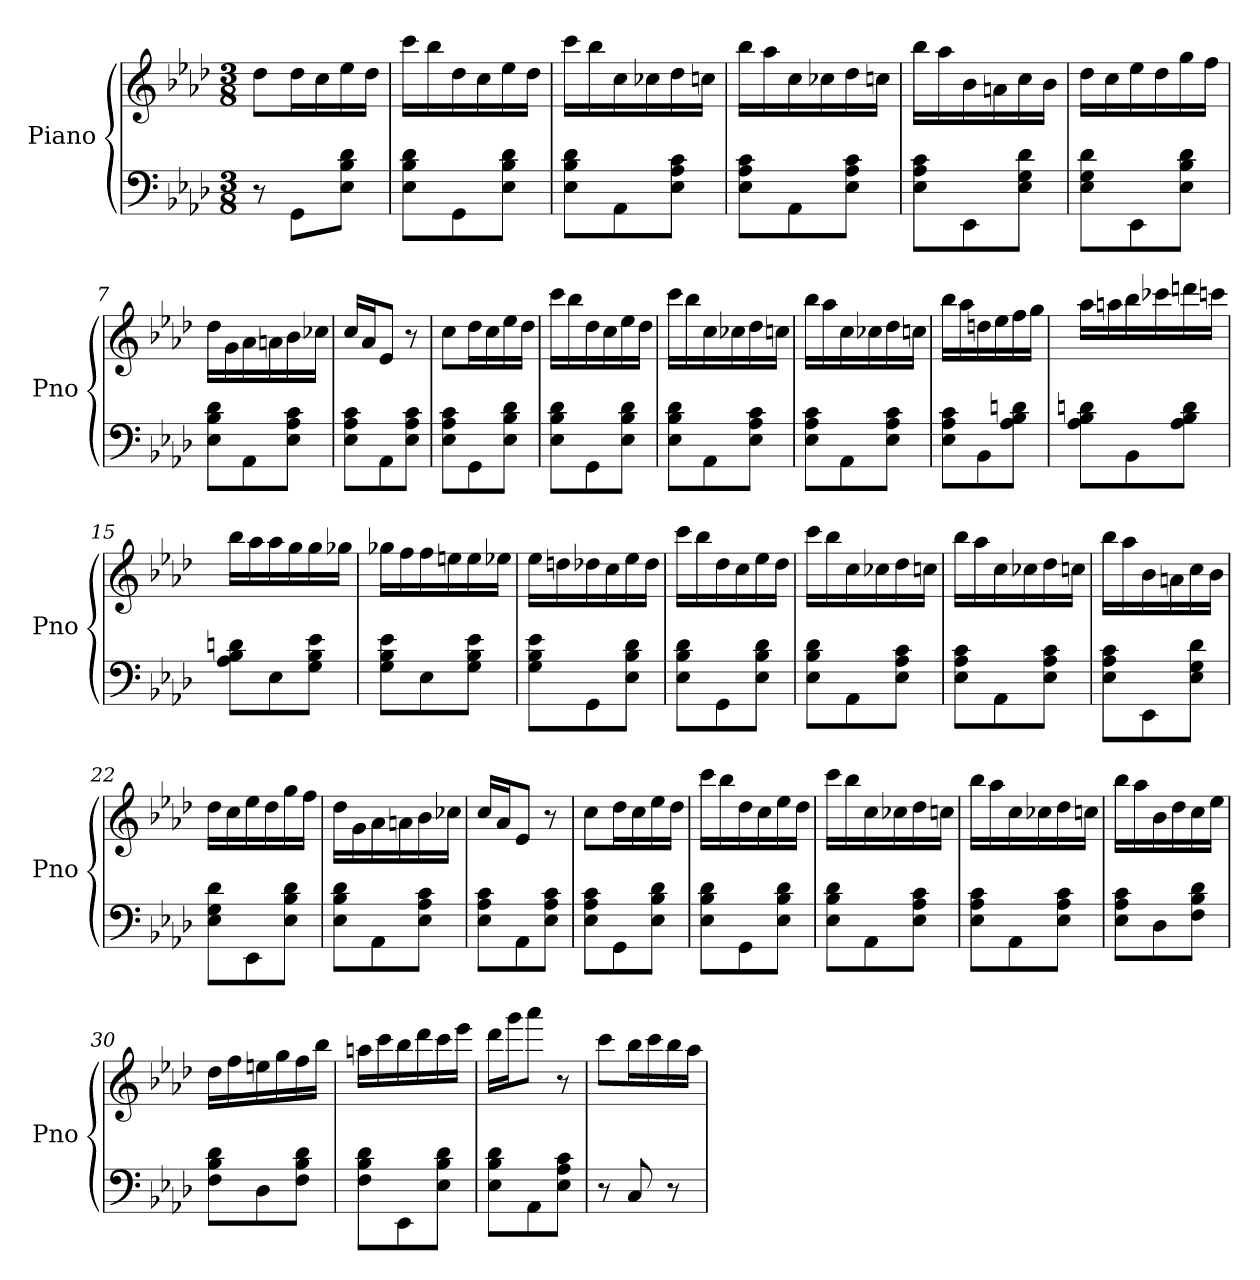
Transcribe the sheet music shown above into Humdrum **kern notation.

**kern	**kern
*part1	*part1
*staff2	*staff1
*I"Piano	*
*I'Pno	*
*clefF4	*clefG2
*k[b-e-a-d-]	*k[b-e-a-d-]
*M3/8	*M3/8
*MM150	*MM150
=1	=1
8r	8dd-\L
8GG\L	16dd-\L
.	16cc\
8E-\ 8B-\ 8d-\J	16ee-\
.	16dd-\JJ
=2	=2
8E-\ 8B-\ 8d-\L	16ccc\LL
.	16bb-\
8GG\	16dd-\
.	16cc\
8E-\ 8B-\ 8d-\J	16ee-\
.	16dd-\JJ
=3	=3
8E-\ 8B-\ 8d-\L	16ccc\LL
.	16bb-\
8AA-\	16cc\
.	16cc-X\
8E-\ 8A-\ 8c\J	16dd-\
.	16ccn\JJ
=4	=4
8E-\ 8A-\ 8c\L	16bb-\LL
.	16aa-\
8AA-\	16cc\
.	16cc-X\
8E-\ 8A-\ 8c\J	16dd-\
.	16ccn\JJ
=5	=5
8E-\ 8A-\ 8c\L	16bb-\LL
.	16aa-\
8EE-\	16b-\
.	16an\
8E-\ 8G\ 8d-\J	16cc\
.	16b-\JJ
=6	=6
8E-\ 8G\ 8d-\L	16dd-\LL
.	16cc\
8EE-\	16ee-\
.	16dd-\
8E-\ 8B-\ 8d-\J	16gg\
.	16ff\JJ
=7	=7
8E-\ 8B-\ 8d-\L	16dd-\LL
.	16g\
8AA-\	16a-\
.	16an\
8E-\ 8A-\ 8c\J	16b-\
.	16cc-X\JJ
=8	=8
8E-\ 8A-\ 8c\L	16cc/LL
.	16a-/J
8AA-\	8e-/J
8E-\ 8A-\ 8c\J	8r
=9	=9
8E-\ 8A-\ 8c\L	8cc\L
8GG\	16dd-\L
.	16cc\
8E-\ 8B-\ 8d-\J	16ee-\
.	16dd-\JJ
=10	=10
8E-\ 8B-\ 8d-\L	16ccc\LL
.	16bb-\
8GG\	16dd-\
.	16cc\
8E-\ 8B-\ 8d-\J	16ee-\
.	16dd-\JJ
=11	=11
8E-\ 8B-\ 8d-\L	16ccc\LL
.	16bb-\
8AA-\	16cc\
.	16cc-X\
8E-\ 8A-\ 8c\J	16dd-\
.	16ccn\JJ
=12	=12
8E-\ 8A-\ 8c\L	16bb-\LL
.	16aa-\
8AA-\	16cc\
.	16cc-X\
8E-\ 8A-\ 8c\J	16dd-\
.	16ccn\JJ
=13	=13
8E-\ 8A-\ 8c\L	16bb-\LL
.	16aa-\
8BB-\	16ddn\
.	16ee-\
8A-\ 8B-\ 8dn\J	16ff\
.	16gg\JJ
=14	=14
8A-\ 8B-\ 8dn\L	16aa-\LL
.	16aan\
8BB-\	16bb-\
.	16ccc-X\
8A-\ 8B-\ 8d\J	16dddn\
.	16cccn\JJ
=15	=15
8A-\ 8B-\ 8dn\L	16bb-\LL
.	16aa-\
8E-\	16aa-\
.	16gg\
8G\ 8B-\ 8e-\J	16gg\
.	16gg-X\JJ
=16	=16
8G\ 8B-\ 8e-\L	16gg-X\LL
.	16ff\
8E-\	16ff\
.	16een\
8G\ 8B-\ 8e-\J	16ee\
*	*MM142
.	16ee-X\JJ
=17	=17
8G\ 8B-\ 8e-\L	16ee-\LL
.	16ddn\
*	*MM134
8GG\	16dd-X\
.	16cc\
8E-\ 8B-\ 8d-\J	16ee-\
.	16dd-\JJ
=18	=18
8E-\ 8B-\ 8d-\L	16ccc\LL
.	16bb-\
8GG\	16dd-\
.	16cc\
8E-\ 8B-\ 8d-\J	16ee-\
.	16dd-\JJ
=19	=19
8E-\ 8B-\ 8d-\L	16ccc\LL
.	16bb-\
8AA-\	16cc\
.	16cc-X\
8E-\ 8A-\ 8c\J	16dd-\
.	16ccn\JJ
=20	=20
8E-\ 8A-\ 8c\L	16bb-\LL
.	16aa-\
8AA-\	16cc\
.	16cc-X\
8E-\ 8A-\ 8c\J	16dd-\
.	16ccn\JJ
=21	=21
8E-\ 8A-\ 8c\L	16bb-\LL
.	16aa-\
8EE-\	16b-\
.	16an\
8E-\ 8G\ 8d-\J	16cc\
.	16b-\JJ
=22	=22
8E-\ 8G\ 8d-\L	16dd-\LL
.	16cc\
8EE-\	16ee-\
.	16dd-\
8E-\ 8B-\ 8d-\J	16gg\
.	16ff\JJ
=23	=23
8E-\ 8B-\ 8d-\L	16dd-\LL
.	16g\
8AA-\	16a-\
.	16an\
8E-\ 8A-\ 8c\J	16b-\
.	16cc-X\JJ
=24	=24
8E-\ 8A-\ 8c\L	16cc/LL
.	16a-/J
8AA-\	8e-/J
8E-\ 8A-\ 8c\J	8r
=25	=25
8E-\ 8A-\ 8c\L	8cc\L
8GG\	16dd-\L
.	16cc\
8E-\ 8B-\ 8d-\J	16ee-\
.	16dd-\JJ
=26	=26
8E-\ 8B-\ 8d-\L	16ccc\LL
.	16bb-\
8GG\	16dd-\
.	16cc\
8E-\ 8B-\ 8d-\J	16ee-\
.	16dd-\JJ
=27	=27
8E-\ 8B-\ 8d-\L	16ccc\LL
.	16bb-\
8AA-\	16cc\
.	16cc-X\
8E-\ 8A-\ 8c\J	16dd-\
.	16ccn\JJ
=28	=28
8E-\ 8A-\ 8c\L	16bb-\LL
.	16aa-\
8AA-\	16cc\
.	16cc-X\
8E-\ 8A-\ 8c\J	16dd-\
.	16ccn\JJ
=29	=29
8E-\ 8A-\ 8c\L	16bb-\LL
.	16aa-\
8D-\	16b-\
.	16dd-\
8F\ 8B-\ 8d-\J	16cc\
.	16ee-\JJ
=30	=30
8F\ 8B-\ 8d-\L	16dd-\LL
.	16ff\
8D-\	16een\
.	16gg\
8F\ 8B-\ 8d-\J	16ff\
.	16bb-\JJ
=31	=31
8F\ 8B-\ 8d-\L	16aan\LL
.	16ccc\
8EE-\	16bb-\
.	16ddd-\
8E-\ 8B-\ 8d-\J	16ccc\
.	16eee-\JJ
=32	=32
8E-\ 8B-\ 8d-\L	16ddd-\LL
.	16ggg\J
8AA-\	8aaa-\J
8E-\ 8A-\ 8c\J	8r
=33	=33
8r	8ccc\L
8C/	16bb-\L
.	16ccc\
8r	16bb-\
.	16aa-\JJ
=	=
*-	*-
